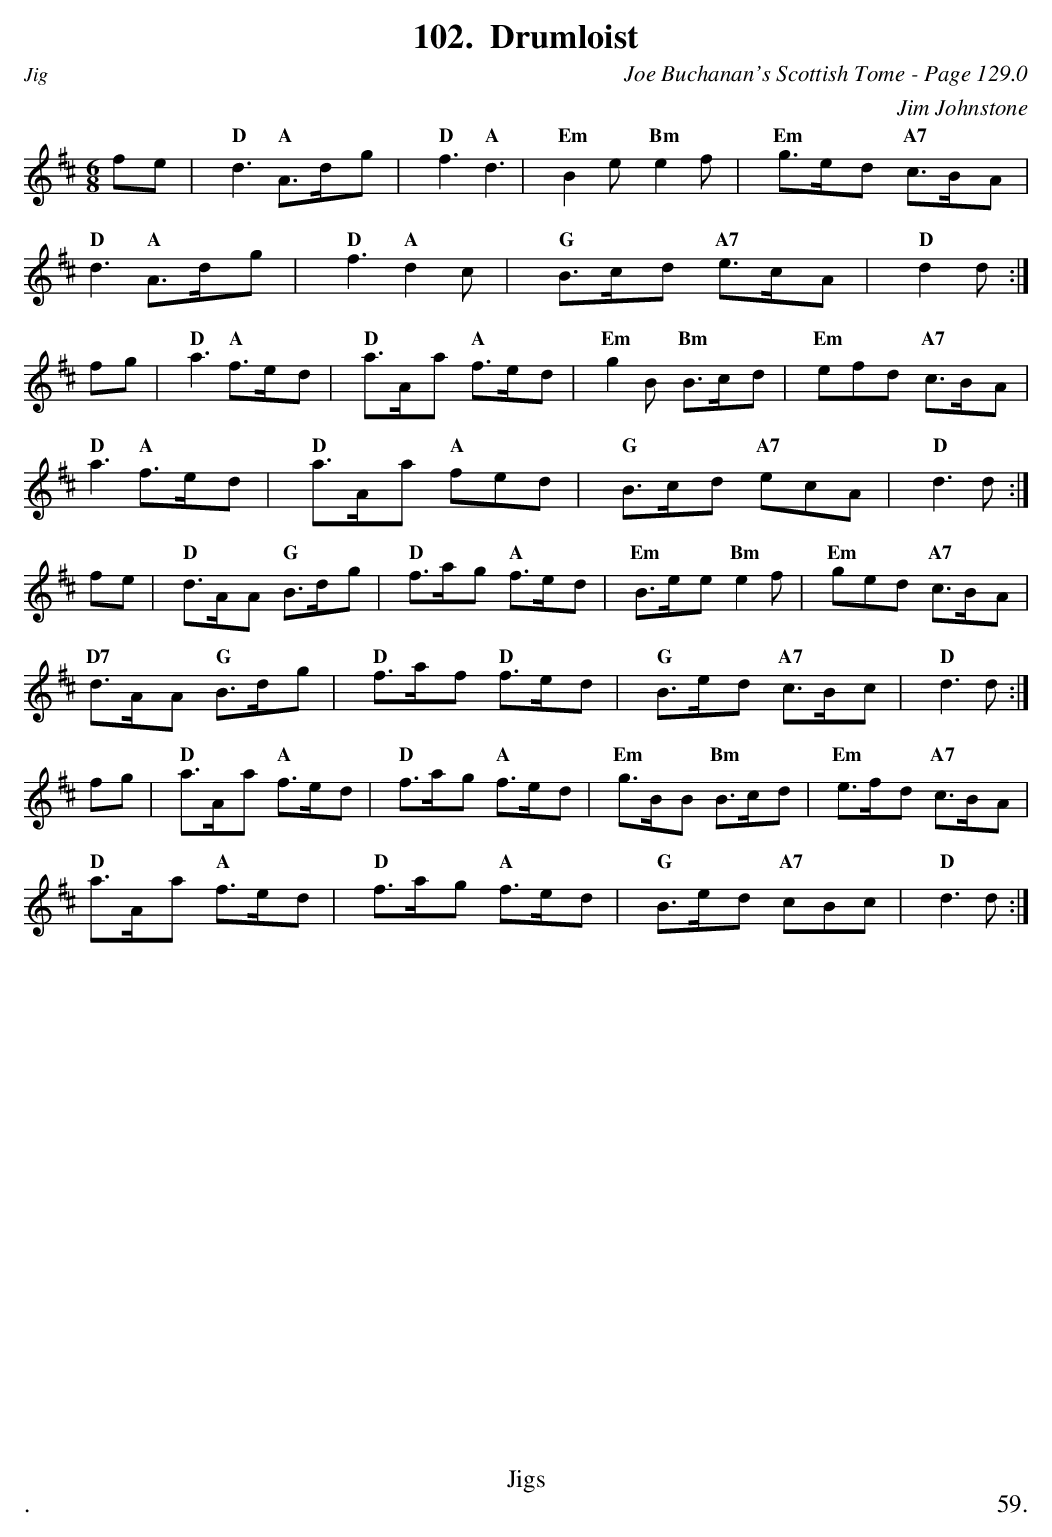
X:1
T:Drumloist
C:Joe Buchanan's Scottish Tome - Page 129.0
C:Jim Johnstone
L:1/8
M:6/8
K:D
fe | "D" d3 "A" A>dg | "D" f3 "A" d3 | "Em" B2 e "Bm" e2 f | "Em" g>ed "A7" c>BA |
"D" d3 "A" A>dg | "D" f3 "A" d2 c | "G" B>cd "A7" e>cA | "D" d2 d :|
fg | "D" a3 "A" f>ed | "D" a>Aa "A" f>ed | "Em" g2 B "Bm" B>cd | "Em" efd "A7" c>BA |
"D" a3 "A" f>ed | "D" a>Aa "A" fed | "G" B>cd "A7" ecA | "D" d3 d :|
fe | "D" d>AA "G" B>dg | "D" f>ag "A" f>ed | "Em" B>ee "Bm" e2 f | "Em" ged "A7" c>BA |
"D7" d>AA "G" B>dg | "D" f>af "D" f>ed | "G" B>ed "A7" c>Bc | "D" d3 d :|
fg | "D" a>Aa "A" f>ed | "D" f>ag "A" f>ed | "Em" g>BB "Bm"B>cd | "Em" e>fd "A7" c>BA |
"D" a>Aa "A" f>ed | "D" f>ag "A" f>ed | "G" B>ed "A7" cBc | "D" d3 d :|
